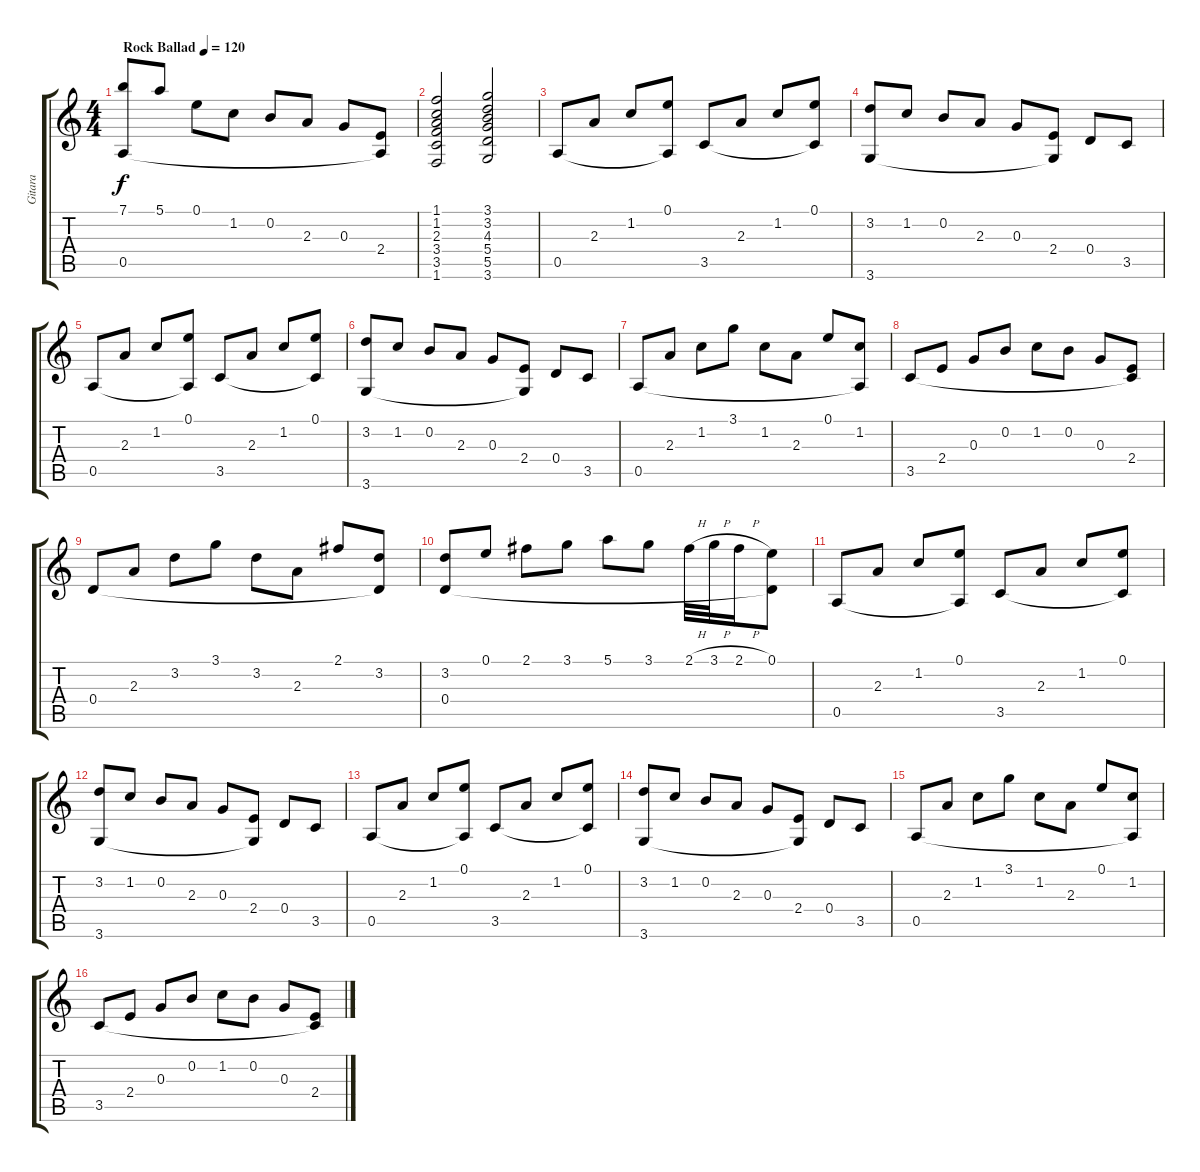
\track ("Gitara" "Gitara") {instrument electricguitarjazz}
\staff {score tabs}
\tuning (E4 B3 G3 D3 A2 E2) {hide}
\ts (4 4)
\tempo (120 "Rock Ballad")
\clef g2
\ks aminor
(7.1 0.5).8{dy f instrument electricguitarjazz} 5.1.8 0.1.8 1.2.8 0.2.8 2.3.8 0.3.8 (2.4 0.5{t}).8 |
(1.1 1.2 2.3 3.4 3.5 1.6).2 (3.1 3.2 4.3 5.4 5.5 3.6).2 |
0.5.8 2.3.8 1.2.8 (0.1 0.5{t}).8 3.5.8 2.3.8 1.2.8 (0.1 3.5{t}).8 |
(3.2 3.6).8 1.2.8 0.2.8 2.3.8 0.3.8 (2.4 3.6{t}).8 0.4.8 3.5.8 |
0.5.8 2.3.8 1.2.8 (0.1 0.5{t}).8 3.5.8 2.3.8 1.2.8 (0.1 3.5{t}).8 |
(3.2 3.6).8 1.2.8 0.2.8 2.3.8 0.3.8 (2.4 3.6{t}).8 0.4.8 3.5.8 |
0.5.8 2.3.8 1.2.8 3.1.8 1.2.8 2.3.8 0.1.8 (1.2 0.5{t}).8 |
3.5.8 2.4.8 0.3.8 0.2.8 1.2.8 0.2.8 0.3.8 (2.4 3.5{t}).8 |
0.4.8 2.3.8 3.2.8 3.1.8 3.2.8 2.3.8 2.1.8 (3.2 0.4{t}).8 |
(3.2 0.4).8 0.1.8 2.1.8 3.1.8 5.1.8 3.1.8 2.1{h}.32 3.1{h}.32 2.1{h}.16 (0.1 0.4{t}).8 |
0.5.8 2.3.8 1.2.8 (0.1 0.5{t}).8 3.5.8 2.3.8 1.2.8 (0.1 3.5{t}).8 |
(3.2 3.6).8 1.2.8 0.2.8 2.3.8 0.3.8 (2.4 3.6{t}).8 0.4.8 3.5.8 |
0.5.8 2.3.8 1.2.8 (0.1 0.5{t}).8 3.5.8 2.3.8 1.2.8 (0.1 3.5{t}).8 |
(3.2 3.6).8 1.2.8 0.2.8 2.3.8 0.3.8 (2.4 3.6{t}).8 0.4.8 3.5.8 |
0.5.8 2.3.8 1.2.8 3.1.8 1.2.8 2.3.8 0.1.8 (1.2 0.5{t}).8 |
3.5.8 2.4.8 0.3.8 0.2.8 1.2.8 0.2.8 0.3.8 (2.4 3.5{t}).8
